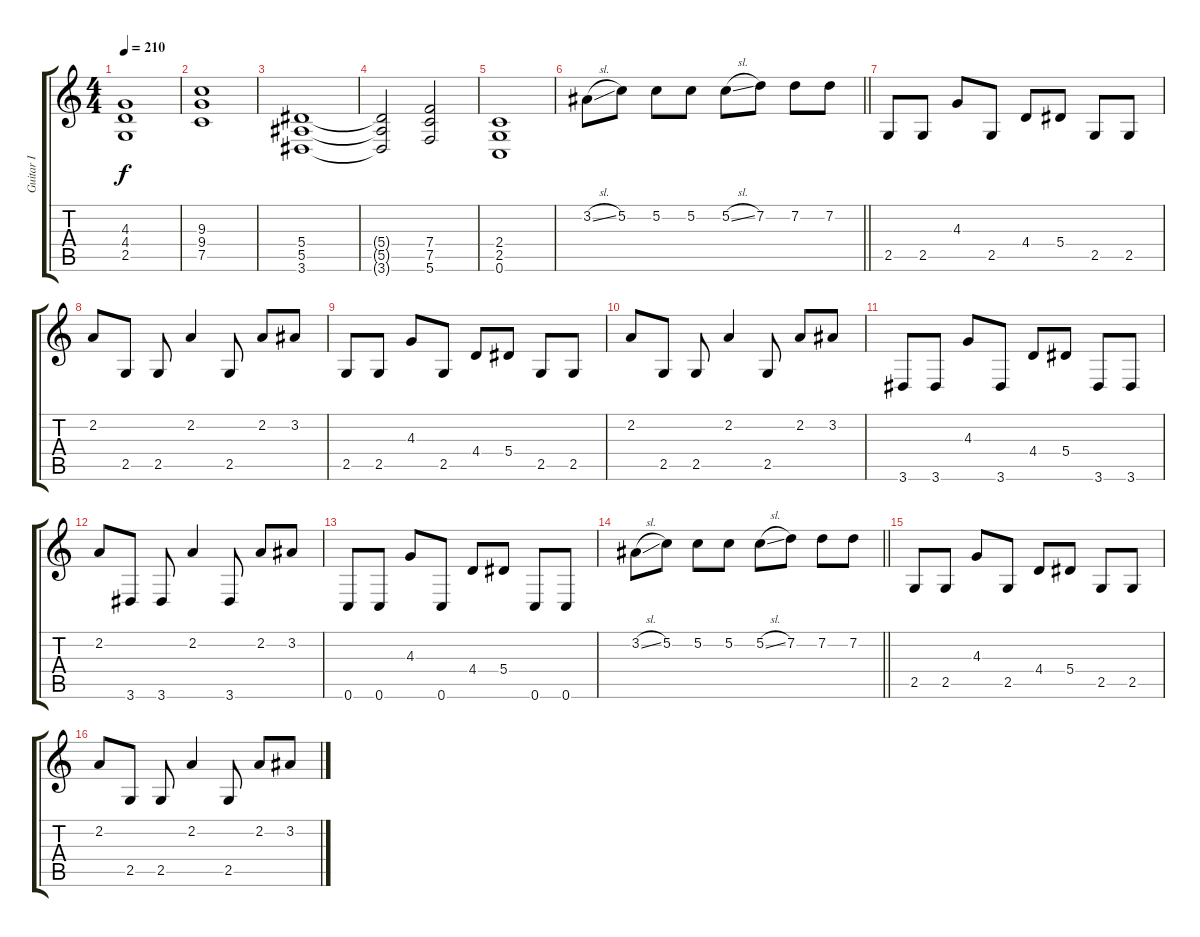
\track ("Guitar I" "Guitar I") {instrument distortionguitar}
\staff {score tabs}
\tuning (C4 G3 Eb3 Bb2 F2 C2) {hide}
\ts (4 4)
\tempo 210
\clef g2
\ks c
(4.3 4.4 2.5).1{dy f} |
(9.3 9.4 7.5).1 |
(5.4 5.5 3.6).1 |
(5.4{t} 5.5{t} 3.6{t}).2 (7.4 7.5 5.6).2 |
(2.4 2.5 0.6).1 |
\barLineRight lightlight
3.2{sl}.8 5.2.8 5.2.8 5.2.8 5.2{sl}.8 7.2.8 7.2.8 7.2.8 |
2.5.8{volume 16 balance 11} 2.5.8 4.3.8 2.5.8 4.4.8 5.4.8 2.5.8 2.5.8 |
2.2.8 2.5.8 2.5.8 2.2.4 2.5.8 2.2.8 3.2.8 |
2.5.8 2.5.8 4.3.8 2.5.8 4.4.8 5.4.8 2.5.8 2.5.8 |
2.2.8 2.5.8 2.5.8 2.2.4 2.5.8 2.2.8 3.2.8 |
3.6.8 3.6.8 4.3.8 3.6.8 4.4.8 5.4.8 3.6.8 3.6.8 |
2.2.8 3.6.8 3.6.8 2.2.4 3.6.8 2.2.8 3.2.8 |
0.6.8 0.6.8 4.3.8 0.6.8 4.4.8 5.4.8 0.6.8 0.6.8 |
\barLineRight lightlight
3.2{sl}.8 5.2.8 5.2.8 5.2.8 5.2{sl}.8 7.2.8 7.2.8 7.2.8 |
2.5.8 2.5.8 4.3.8 2.5.8 4.4.8 5.4.8 2.5.8 2.5.8 |
2.2.8 2.5.8 2.5.8 2.2.4 2.5.8 2.2.8 3.2.8
